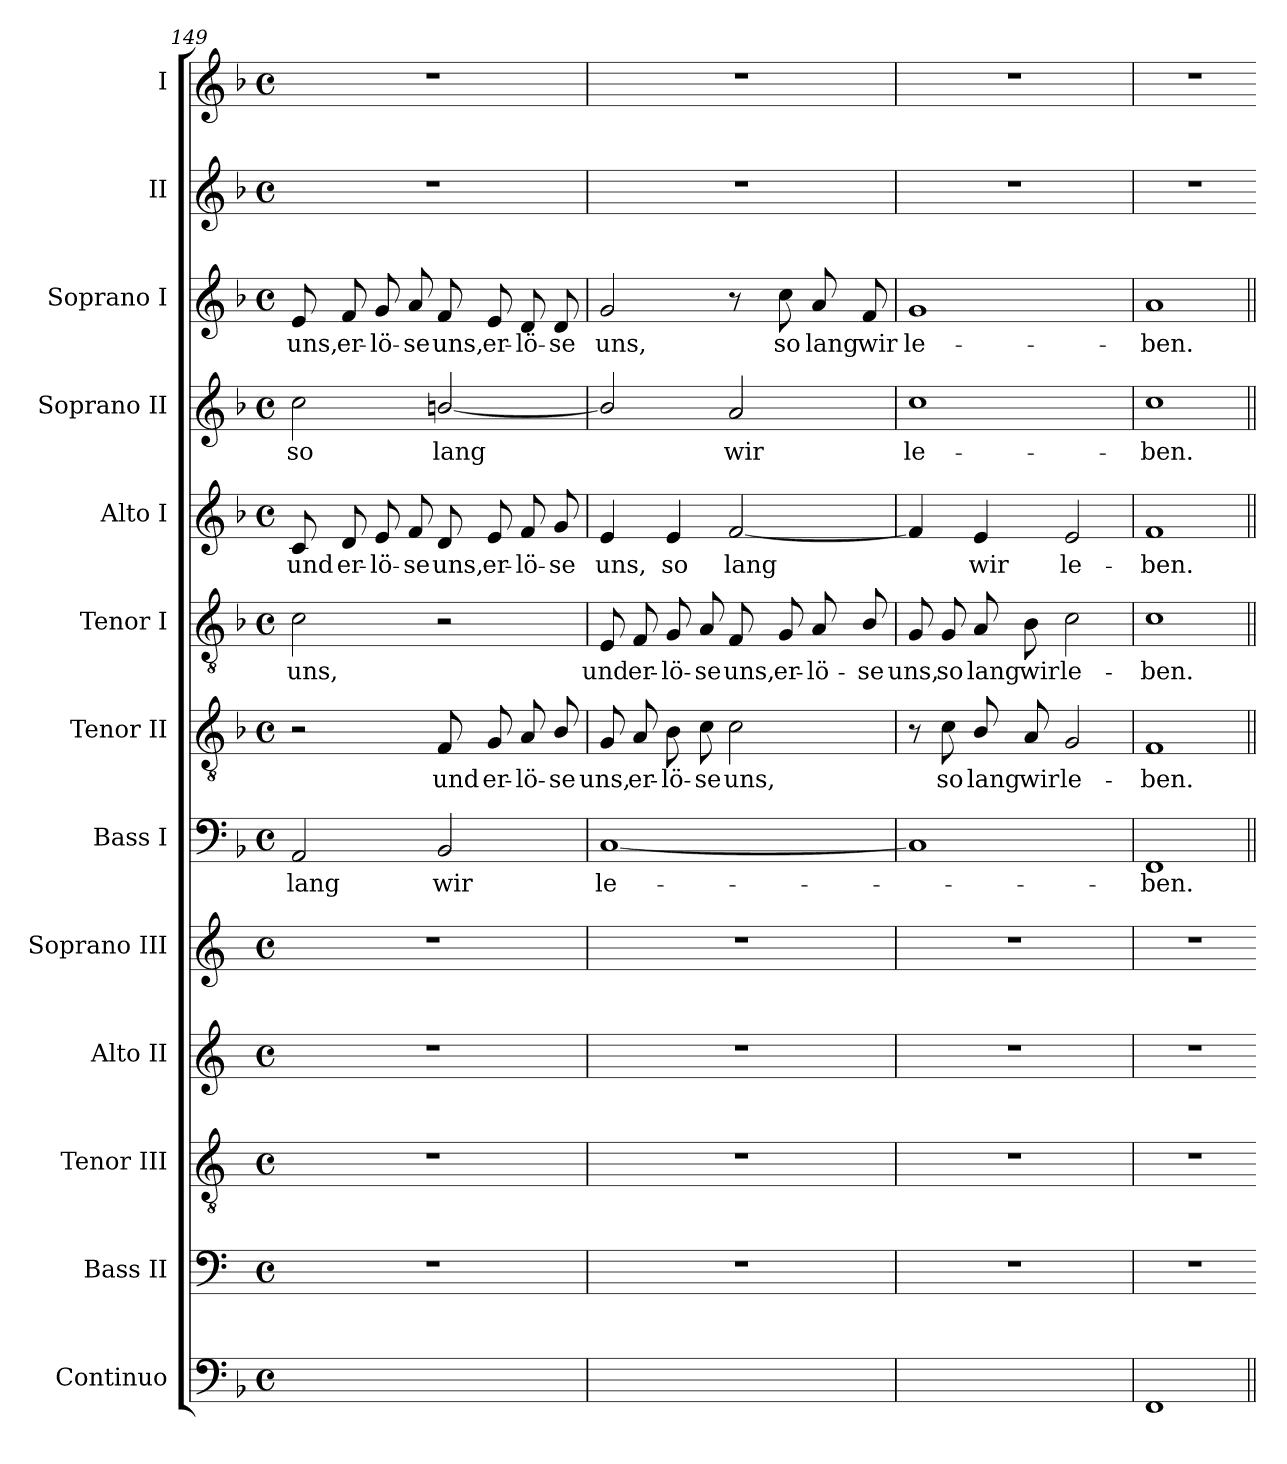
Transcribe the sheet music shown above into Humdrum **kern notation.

**kern	**text	**text	**kern	**kern	**kern	**kern	**kern	**text	**kern	**text	**kern	**text	**kern	**text	**kern	**text	**kern	**text	**kern	**kern
*part13	*part13	*part13	*part12	*part11	*part10	*part9	*part8	*part8	*part7	*part7	*part6	*part6	*part5	*part5	*part4	*part4	*part3	*part3	*part2	*part1
*staff13	*staff13	*staff13	*staff12	*staff11	*staff10	*staff9	*staff8	*staff8	*staff7	*staff7	*staff6	*staff6	*staff5	*staff5	*staff4	*staff4	*staff3	*staff3	*staff2	*staff1
*I"Continuo	*	*	*I"Bass II	*I"Tenor III	*I"Alto II	*I"Soprano III	*I"Bass I	*	*I"Tenor II	*	*I"Tenor I	*	*I"Alto I	*	*I"Soprano II	*	*I"Soprano I	*	*I"II	*I"I
*	*	*	*I'B	*I'T	*I'A	*I'S	*I'B I	*	*I'T II	*	*I'T I	*	*I'A I	*	*I'S II	*	*I'S I	*	*I'II	*I'I
!!LO:LB:g=z
*clefF4	*	*	*clefF4	*clefGv2	*clefG2	*clefG2	*clefF4	*	*clefGv2	*	*clefGv2	*	*clefG2	*	*clefG2	*	*clefG2	*	*clefG2	*clefG2
*	*	*	*ITrd4c7	*ITrd4c7	*ITrd4c7	*ITrd4c7	*	*	*	*	*	*	*	*	*	*	*	*	*	*
*k[b-]	*	*	*k[b-]	*k[b-]	*k[b-]	*k[b-]	*k[b-]	*	*k[b-]	*	*k[b-]	*	*k[b-]	*	*k[b-]	*	*k[b-]	*	*k[b-]	*k[b-]
*F:	*	*	*F:	*F:	*F:	*F:	*F:	*	*F:	*	*F:	*	*F:	*	*F:	*	*F:	*	*F:	*F:
*M4/4	*	*	*M4/4	*M4/4	*M4/4	*M4/4	*M4/4	*	*M4/4	*	*M4/4	*	*M4/4	*	*M4/4	*	*M4/4	*	*M4/4	*M4/4
*met(c)	*	*	*met(c)	*met(c)	*met(c)	*met(c)	*met(c)	*	*met(c)	*	*met(c)	*	*met(c)	*	*met(c)	*	*met(c)	*	*met(c)	*met(c)
=149	=149	=149	=149	=149	=149	=149	=149	=149	=149	=149	=149	=149	=149	=149	=149	=149	=149	=149	=149	=149
!	!LO:LY:b	!	!	!	!	!	!	!LO:LY:b	!	!	!	!LO:LY:b	!	!LO:LY:b	!	!LO:LY:b	!	!LO:LY:b	!	!
[4AAyy	5	.	1r	1r	1r	1r	2AA	lang	2r	.	2c	uns,	8c	und	2cc	so	8e	uns,	1r	1r
!	!	!	!	!	!	!	!	!	!	!	!	!	!	!LO:LY:b	!	!	!	!LO:LY:b	!	!
.	.	.	.	.	.	.	.	.	.	.	.	.	8d	er-	.	.	8f	er-	.	.
!	!LO:LY:b	!	!	!	!	!	!	!	!	!	!	!	!	!LO:LY:b	!	!	!	!LO:LY:b	!	!
4AAyy]	6	.	.	.	.	.	.	.	.	.	.	.	8e	-lö-	.	.	8g	-lö-	.	.
!	!	!	!	!	!	!	!	!	!	!	!	!	!	!LO:LY:b	!	!	!	!LO:LY:b	!	!
.	.	.	.	.	.	.	.	.	.	.	.	.	8f	-se	.	.	8a	-se	.	.
!	!LO:LY:b	!	!	!	!	!	!	!LO:LY:b	!	!LO:LY:b	!	!	!	!LO:LY:b	!	!LO:LY:b	!	!LO:LY:b	!	!
[4BB-yy	5	.	.	.	.	.	2BB-	wir	8F	und	2r	.	8d	uns,	[2bn/	lang	8f	uns,	.	.
!	!	!	!	!	!	!	!	!	!	!LO:LY:b	!	!	!	!LO:LY:b	!	!	!	!LO:LY:b	!	!
.	.	.	.	.	.	.	.	.	8G	er-	.	.	8e	er-	.	.	8e	er-	.	.
!	!LO:LY:b	!	!	!	!	!	!	!	!	!LO:LY:b	!	!	!	!LO:LY:b	!	!	!	!LO:LY:b	!	!
4BB-yy]	6	.	.	.	.	.	.	.	8A	-lö-	.	.	8f	-lö-	.	.	8d	-lö-	.	.
!	!	!	!	!	!	!	!	!	!	!LO:LY:b	!	!	!	!LO:LY:b	!	!	!	!LO:LY:b	!	!
.	.	.	.	.	.	.	.	.	8B-/	-se	.	.	8g	-se	.	.	8d	-se	.	.
=150	=150	=150	=150	=150	=150	=150	=150	=150	=150	=150	=150	=150	=150	=150	=150	=150	=150	=150	=150	=150
!	!LO:LY:b	!LO:LY:b	!	!	!	!	!	!LO:LY:b	!	!LO:LY:b	!	!LO:LY:b	!	!LO:LY:b	!	!	!	!LO:LY:b	!	!
[2Cyy	7	3	1r	1r	1r	1r	[1C	le-	8G	uns,	8E	und	4e	uns,	2b/]	.	2g	uns,	1r	1r
!	!	!	!	!	!	!	!	!	!	!LO:LY:b	!	!LO:LY:b	!	!	!	!	!	!	!	!
.	.	.	.	.	.	.	.	.	8A	er-	8F	er-	.	.	.	.	.	.	.	.
!	!	!	!	!	!	!	!	!	!	!LO:LY:b	!	!LO:LY:b	!	!LO:LY:b	!	!	!	!	!	!
.	.	.	.	.	.	.	.	.	8B-	-lö-	8G	-lö-	4e	so	.	.	.	.	.	.
!	!	!	!	!	!	!	!	!	!	!LO:LY:b	!	!LO:LY:b	!	!	!	!	!	!	!	!
.	.	.	.	.	.	.	.	.	8c	-se	8A	-se	.	.	.	.	.	.	.	.
!	!LO:LY:b	!LO:LY:b	!	!	!	!	!	!	!	!LO:LY:b	!	!LO:LY:b	!	!LO:LY:b	!	!LO:LY:b	!	!	!	!
2Cyy]	6	4	.	.	.	.	.	.	2c	uns,	8F	uns,	[2f	lang	2a	wir	8r	.	.	.
!	!	!	!	!	!	!	!	!	!	!	!	!LO:LY:b	!	!	!	!	!	!LO:LY:b	!	!
.	.	.	.	.	.	.	.	.	.	.	8G	er-	.	.	.	.	8cc	so	.	.
!	!	!	!	!	!	!	!	!	!	!	!	!LO:LY:b	!	!	!	!	!	!LO:LY:b	!	!
.	.	.	.	.	.	.	.	.	.	.	8A	-lö-	.	.	.	.	8a	lang	.	.
!	!	!	!	!	!	!	!	!	!	!	!	!LO:LY:b	!	!	!	!	!	!LO:LY:b	!	!
.	.	.	.	.	.	.	.	.	.	.	8B-/	-se	.	.	.	.	8f	wir	.	.
=151	=151	=151	=151	=151	=151	=151	=151	=151	=151	=151	=151	=151	=151	=151	=151	=151	=151	=151	=151	=151
!	!LO:LY:b	!	!	!	!	!	!	!	!	!	!	!LO:LY:b	!	!	!	!LO:LY:b	!	!LO:LY:b	!	!
[2Cyy	4	.	1r	1r	1r	1r	1C]	.	8r	.	8G	uns,	4f]	.	1cc	le-	1g	le-	1r	1r
!	!	!	!	!	!	!	!	!	!	!LO:LY:b	!	!LO:LY:b	!	!	!	!	!	!	!	!
.	.	.	.	.	.	.	.	.	8c	so	8G	so	.	.	.	.	.	.	.	.
!	!	!	!	!	!	!	!	!	!	!LO:LY:b	!	!LO:LY:b	!	!LO:LY:b	!	!	!	!	!	!
.	.	.	.	.	.	.	.	.	8B-/	lang	8A	lang	4e	wir	.	.	.	.	.	.
!	!	!	!	!	!	!	!	!	!	!LO:LY:b	!	!LO:LY:b	!	!	!	!	!	!	!	!
.	.	.	.	.	.	.	.	.	8A	wir	8B-	wir	.	.	.	.	.	.	.	.
!	!LO:LY:b	!	!	!	!	!	!	!	!	!LO:LY:b	!	!LO:LY:b	!	!LO:LY:b	!	!	!	!	!	!
2Cyy]	3	.	.	.	.	.	.	.	2G	le-	2c	le-	2e	le-	.	.	.	.	.	.
=152	=152	=152	=152	=152	=152	=152	=152	=152	=152	=152	=152	=152	=152	=152	=152	=152	=152	=152	=152	=152
!	!	!	!	!	!	!	!	!LO:LY:b	!	!LO:LY:b	!	!LO:LY:b	!	!LO:LY:b	!	!LO:LY:b	!	!LO:LY:b	!	!
1FF	.	.	1r	1r	1r	1r	1FF	ben.	1F	-ben.	1c	-ben.	1f	-ben.	1cc	-ben.	1a	-ben.	1r	1r
=||	=	=	=	=	=	=	=||	=	=||	=	=||	=	=||	=	=||	=	=||	=	=	=
*-	*-	*-	*-	*-	*-	*-	*-	*-	*-	*-	*-	*-	*-	*-	*-	*-	*-	*-	*-	*-
